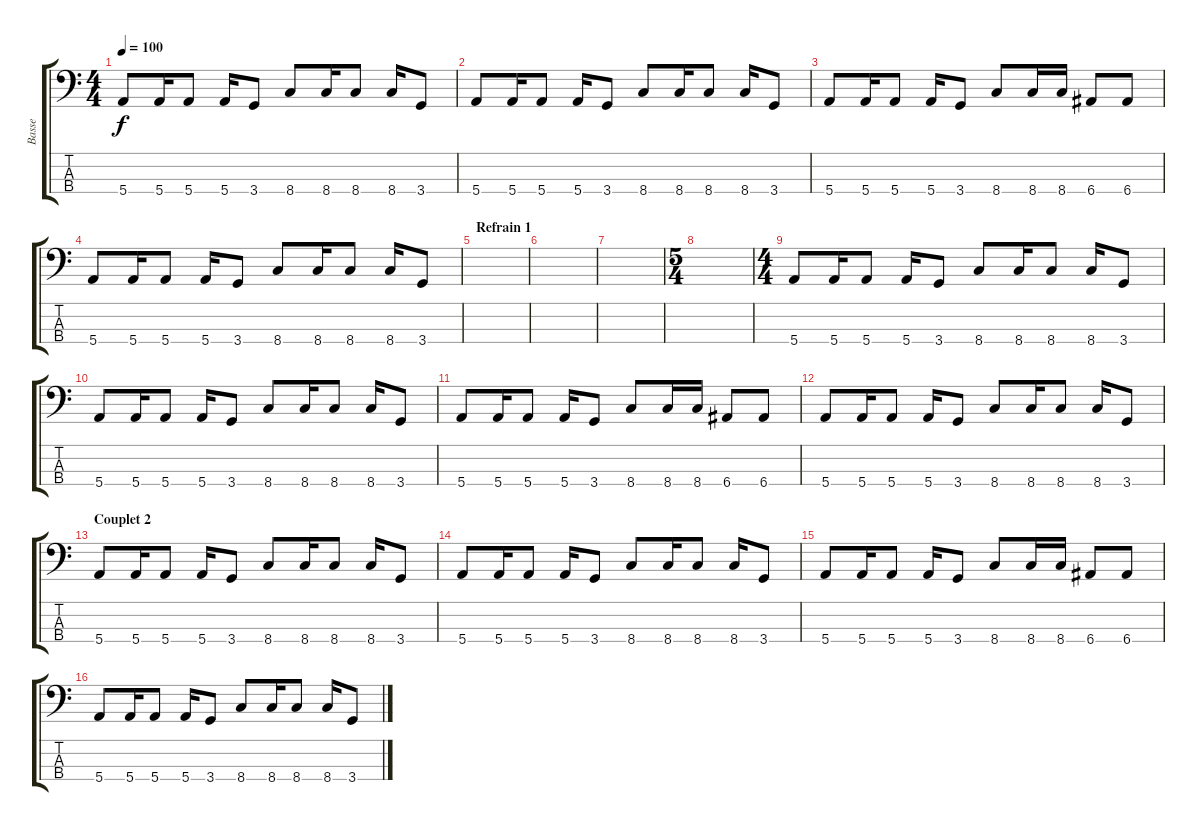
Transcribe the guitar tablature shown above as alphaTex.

\track ("Basse" "Basse") {instrument electricbassfinger}
\staff {score tabs}
\tuning (G2 D2 A1 E1) {hide}
\ts (4 4)
\tempo 100
\clef f4
\ks c
5.4.8{dy f} 5.4.16 5.4.8 5.4.16 3.4.8 8.4.8 8.4.16 8.4.8 8.4.16 3.4.8 |
5.4.8 5.4.16 5.4.8 5.4.16 3.4.8 8.4.8 8.4.16 8.4.8 8.4.16 3.4.8 |
5.4.8 5.4.16 5.4.8 5.4.16 3.4.8 8.4.8 8.4.16 8.4.16 6.4.8 6.4.8 |
5.4.8 5.4.16 5.4.8 5.4.16 3.4.8 8.4.8 8.4.16 8.4.8 8.4.16 3.4.8 |
\section ("" "Refrain 1")
|
|
|
\ts (5 4)
|
\ts (4 4)
5.4.8 5.4.16 5.4.8 5.4.16 3.4.8 8.4.8 8.4.16 8.4.8 8.4.16 3.4.8 |
5.4.8 5.4.16 5.4.8 5.4.16 3.4.8 8.4.8 8.4.16 8.4.8 8.4.16 3.4.8 |
5.4.8 5.4.16 5.4.8 5.4.16 3.4.8 8.4.8 8.4.16 8.4.16 6.4.8 6.4.8 |
5.4.8 5.4.16 5.4.8 5.4.16 3.4.8 8.4.8 8.4.16 8.4.8 8.4.16 3.4.8 |
\section ("" "Couplet 2")
5.4.8 5.4.16 5.4.8 5.4.16 3.4.8 8.4.8 8.4.16 8.4.8 8.4.16 3.4.8 |
5.4.8 5.4.16 5.4.8 5.4.16 3.4.8 8.4.8 8.4.16 8.4.8 8.4.16 3.4.8 |
5.4.8 5.4.16 5.4.8 5.4.16 3.4.8 8.4.8 8.4.16 8.4.16 6.4.8 6.4.8 |
5.4.8 5.4.16 5.4.8 5.4.16 3.4.8 8.4.8 8.4.16 8.4.8 8.4.16 3.4.8
